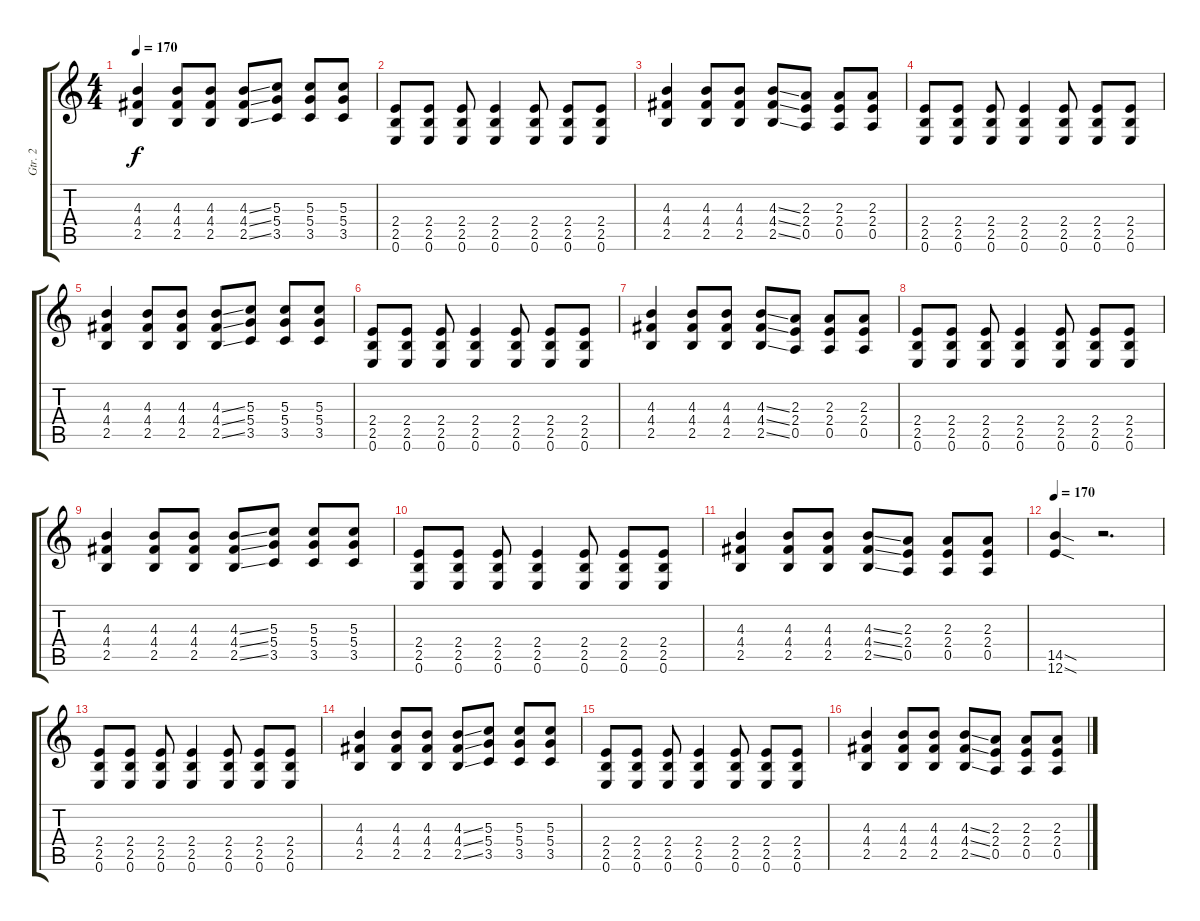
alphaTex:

\track ("Gtr. 2" "Gtr. 2") {instrument electricguitarjazz}
\staff {score tabs}
\tuning (E4 B3 G3 D3 A2 E2) {hide}
\ts (4 4)
\tempo 170
\clef g2
\ks c
(4.3 4.4 2.5).4{dy f} (4.3 4.4 2.5).8 (4.3 4.4 2.5).8 (4.3{ss} 4.4{ss} 2.5{ss}).8 (5.3 5.4 3.5).8 (5.3 5.4 3.5).8 (5.3 5.4 3.5).8 |
(2.4 2.5 0.6).8 (2.4 2.5 0.6).8 (2.4 2.5 0.6).8 (2.4 2.5 0.6).4 (2.4 2.5 0.6).8 (2.4 2.5 0.6).8 (2.4 2.5 0.6).8 |
(4.3 4.4 2.5).4 (4.3 4.4 2.5).8 (4.3 4.4 2.5).8 (4.3{ss} 4.4{ss} 2.5{ss}).8 (2.3 2.4 0.5).8 (2.3 2.4 0.5).8 (2.3 2.4 0.5).8 |
(2.4 2.5 0.6).8 (2.4 2.5 0.6).8 (2.4 2.5 0.6).8 (2.4 2.5 0.6).4 (2.4 2.5 0.6).8 (2.4 2.5 0.6).8 (2.4 2.5 0.6).8 |
(4.3 4.4 2.5).4 (4.3 4.4 2.5).8 (4.3 4.4 2.5).8 (4.3{ss} 4.4{ss} 2.5{ss}).8 (5.3 5.4 3.5).8 (5.3 5.4 3.5).8 (5.3 5.4 3.5).8 |
(2.4 2.5 0.6).8 (2.4 2.5 0.6).8 (2.4 2.5 0.6).8 (2.4 2.5 0.6).4 (2.4 2.5 0.6).8 (2.4 2.5 0.6).8 (2.4 2.5 0.6).8 |
(4.3 4.4 2.5).4 (4.3 4.4 2.5).8 (4.3 4.4 2.5).8 (4.3{ss} 4.4{ss} 2.5{ss}).8 (2.3 2.4 0.5).8 (2.3 2.4 0.5).8 (2.3 2.4 0.5).8 |
(2.4 2.5 0.6).8 (2.4 2.5 0.6).8 (2.4 2.5 0.6).8 (2.4 2.5 0.6).4 (2.4 2.5 0.6).8 (2.4 2.5 0.6).8 (2.4 2.5 0.6).8 |
(4.3 4.4 2.5).4 (4.3 4.4 2.5).8 (4.3 4.4 2.5).8 (4.3{ss} 4.4{ss} 2.5{ss}).8 (5.3 5.4 3.5).8 (5.3 5.4 3.5).8 (5.3 5.4 3.5).8 |
(2.4 2.5 0.6).8 (2.4 2.5 0.6).8 (2.4 2.5 0.6).8 (2.4 2.5 0.6).4 (2.4 2.5 0.6).8 (2.4 2.5 0.6).8 (2.4 2.5 0.6).8 |
(4.3 4.4 2.5).4 (4.3 4.4 2.5).8 (4.3 4.4 2.5).8 (4.3{ss} 4.4{ss} 2.5{ss}).8 (2.3 2.4 0.5).8 (2.3 2.4 0.5).8 (2.3 2.4 0.5).8 |
\tempo 170
(14.5{sod} 12.6{sod}).4 r.2{d} |
(2.4 2.5 0.6).8 (2.4 2.5 0.6).8 (2.4 2.5 0.6).8 (2.4 2.5 0.6).4 (2.4 2.5 0.6).8 (2.4 2.5 0.6).8 (2.4 2.5 0.6).8 |
(4.3 4.4 2.5).4 (4.3 4.4 2.5).8 (4.3 4.4 2.5).8 (4.3{ss} 4.4{ss} 2.5{ss}).8 (5.3 5.4 3.5).8 (5.3 5.4 3.5).8 (5.3 5.4 3.5).8 |
(2.4 2.5 0.6).8 (2.4 2.5 0.6).8 (2.4 2.5 0.6).8 (2.4 2.5 0.6).4 (2.4 2.5 0.6).8 (2.4 2.5 0.6).8 (2.4 2.5 0.6).8 |
(4.3 4.4 2.5).4 (4.3 4.4 2.5).8 (4.3 4.4 2.5).8 (4.3{ss} 4.4{ss} 2.5{ss}).8 (2.3 2.4 0.5).8 (2.3 2.4 0.5).8 (2.3 2.4 0.5).8
